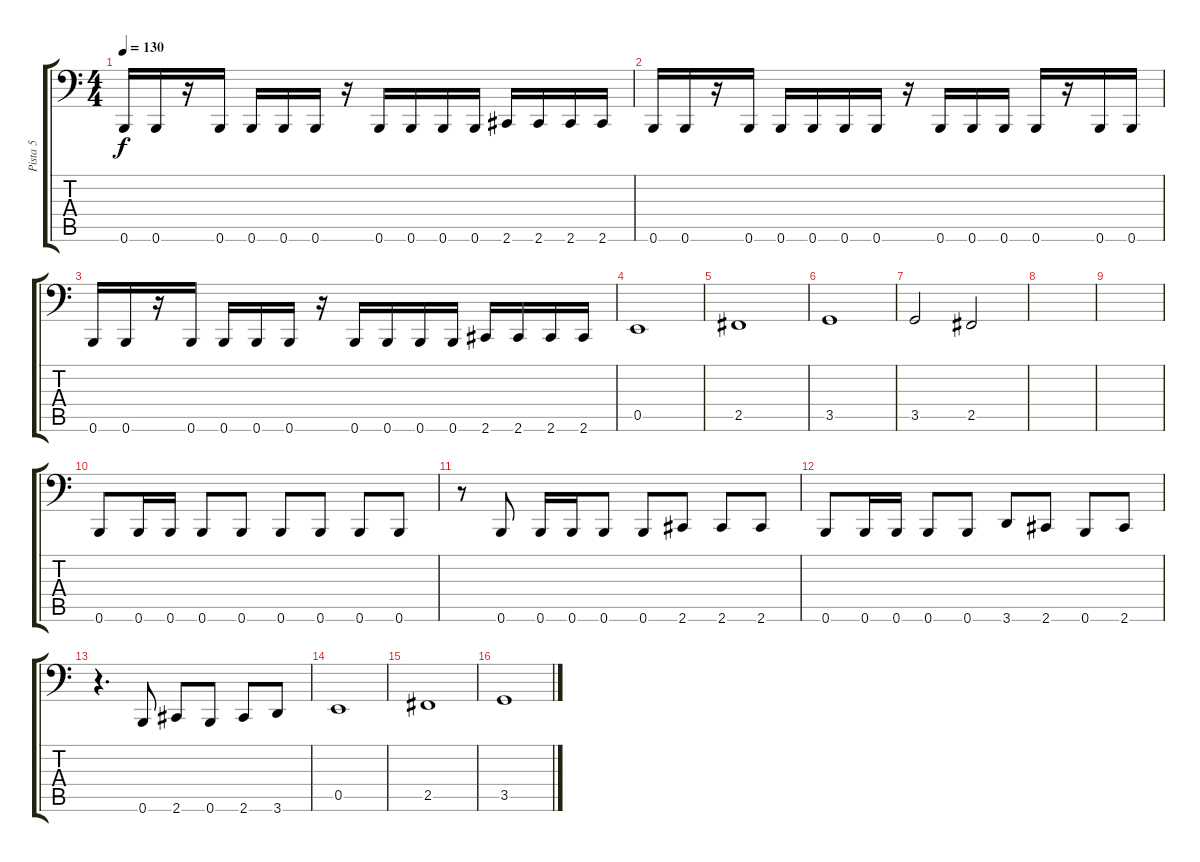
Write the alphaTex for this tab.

\track ("Pista 5" "Pista 5") {instrument electricbassfinger}
\staff {score tabs}
\tuning (C3 G2 D2 A1 E1 B0) {hide}
\ts (4 4)
\tempo 130
\clef f4
\ks c
0.6.16{dy f} 0.6.16 r.16 0.6.16 0.6.16 0.6.16 0.6.16 r.16 0.6.16 0.6.16 0.6.16 0.6.16 2.6.16 2.6.16 2.6.16 2.6.16 |
0.6.16 0.6.16 r.16 0.6.16 0.6.16 0.6.16 0.6.16 0.6.16 r.16 0.6.16 0.6.16 0.6.16 0.6.16 r.16 0.6.16 0.6.16 |
0.6.16 0.6.16 r.16 0.6.16 0.6.16 0.6.16 0.6.16 r.16 0.6.16 0.6.16 0.6.16 0.6.16 2.6.16 2.6.16 2.6.16 2.6.16 |
0.5.1 |
2.5.1 |
3.5.1 |
3.5.2 2.5.2 |
|
|
0.6.8 0.6.16 0.6.16 0.6.8 0.6.8 0.6.8 0.6.8 0.6.8 0.6.8 |
r.8 0.6.8 0.6.16 0.6.16 0.6.8 0.6.8 2.6.8 2.6.8 2.6.8 |
0.6.8 0.6.16 0.6.16 0.6.8 0.6.8 3.6.8 2.6.8 0.6.8 2.6.8 |
r.4{d} 0.6.8 2.6.8 0.6.8 2.6.8 3.6.8 |
0.5.1 |
2.5.1 |
3.5.1
